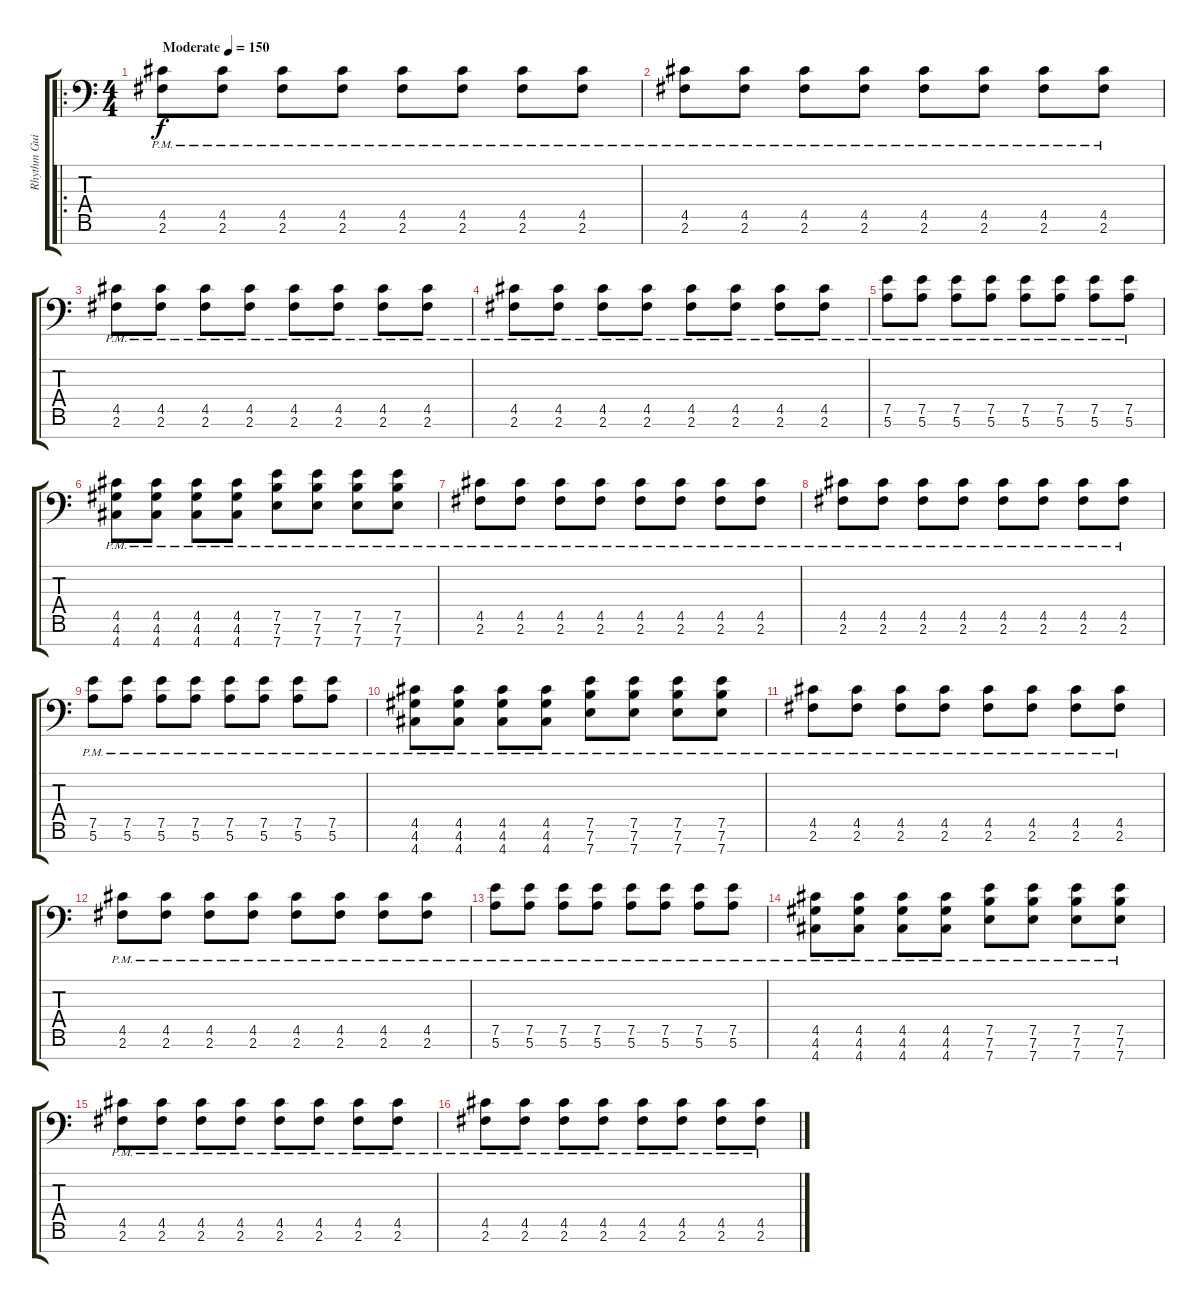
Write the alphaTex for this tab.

\track ("Rhythm Guitar" "Rhythm Gui") {instrument distortionguitar}
\staff {score tabs}
\tuning (E4 B3 G3 D3 A2 E2 A1) {hide}
\ro
\ts (4 4)
\tempo (150 "Moderate")
\clef f4
\ks c
(4.5{pm} 2.6{pm}).8{dy f instrument distortionguitar} (4.5{pm} 2.6{pm}).8 (4.5{pm} 2.6{pm}).8 (4.5{pm} 2.6{pm}).8 (4.5{pm} 2.6{pm}).8 (4.5{pm} 2.6{pm}).8 (4.5{pm} 2.6{pm}).8 (4.5{pm} 2.6{pm}).8 |
(4.5{pm} 2.6{pm}).8 (4.5{pm} 2.6{pm}).8 (4.5{pm} 2.6{pm}).8 (4.5{pm} 2.6{pm}).8 (4.5{pm} 2.6{pm}).8 (4.5{pm} 2.6{pm}).8 (4.5{pm} 2.6{pm}).8 (4.5{pm} 2.6{pm}).8 |
(4.5{pm} 2.6{pm}).8 (4.5{pm} 2.6{pm}).8 (4.5{pm} 2.6{pm}).8 (4.5{pm} 2.6{pm}).8 (4.5{pm} 2.6{pm}).8 (4.5{pm} 2.6{pm}).8 (4.5{pm} 2.6{pm}).8 (4.5{pm} 2.6{pm}).8 |
(4.5{pm} 2.6{pm}).8 (4.5{pm} 2.6{pm}).8 (4.5{pm} 2.6{pm}).8 (4.5{pm} 2.6{pm}).8 (4.5{pm} 2.6{pm}).8 (4.5{pm} 2.6{pm}).8 (4.5{pm} 2.6{pm}).8 (4.5{pm} 2.6{pm}).8 |
(7.5{pm} 5.6{pm}).8 (7.5{pm} 5.6{pm}).8 (7.5{pm} 5.6{pm}).8 (7.5{pm} 5.6{pm}).8 (7.5{pm} 5.6{pm}).8 (7.5{pm} 5.6{pm}).8 (7.5{pm} 5.6{pm}).8 (7.5{pm} 5.6{pm}).8 |
(4.5{pm} 4.6{pm} 4.7{pm}).8 (4.5{pm} 4.6{pm} 4.7{pm}).8 (4.5{pm} 4.6{pm} 4.7{pm}).8 (4.5{pm} 4.6{pm} 4.7{pm}).8 (7.5{pm} 7.6{pm} 7.7{pm}).8 (7.5{pm} 7.6{pm} 7.7{pm}).8 (7.5{pm} 7.6{pm} 7.7{pm}).8 (7.5{pm} 7.6{pm} 7.7{pm}).8 |
(4.5{pm} 2.6{pm}).8 (4.5{pm} 2.6{pm}).8 (4.5{pm} 2.6{pm}).8 (4.5{pm} 2.6{pm}).8 (4.5{pm} 2.6{pm}).8 (4.5{pm} 2.6{pm}).8 (4.5{pm} 2.6{pm}).8 (4.5{pm} 2.6{pm}).8 |
(4.5{pm} 2.6{pm}).8 (4.5{pm} 2.6{pm}).8 (4.5{pm} 2.6{pm}).8 (4.5{pm} 2.6{pm}).8 (4.5{pm} 2.6{pm}).8 (4.5{pm} 2.6{pm}).8 (4.5{pm} 2.6{pm}).8 (4.5{pm} 2.6{pm}).8 |
(7.5{pm} 5.6{pm}).8 (7.5{pm} 5.6{pm}).8 (7.5{pm} 5.6{pm}).8 (7.5{pm} 5.6{pm}).8 (7.5{pm} 5.6{pm}).8 (7.5{pm} 5.6{pm}).8 (7.5{pm} 5.6{pm}).8 (7.5{pm} 5.6{pm}).8 |
(4.5{pm} 4.6{pm} 4.7{pm}).8 (4.5{pm} 4.6{pm} 4.7{pm}).8 (4.5{pm} 4.6{pm} 4.7{pm}).8 (4.5{pm} 4.6{pm} 4.7{pm}).8 (7.5{pm} 7.6{pm} 7.7{pm}).8 (7.5{pm} 7.6{pm} 7.7{pm}).8 (7.5{pm} 7.6{pm} 7.7{pm}).8 (7.5{pm} 7.6{pm} 7.7{pm}).8 |
(4.5{pm} 2.6{pm}).8 (4.5{pm} 2.6{pm}).8 (4.5{pm} 2.6{pm}).8 (4.5{pm} 2.6{pm}).8 (4.5{pm} 2.6{pm}).8 (4.5{pm} 2.6{pm}).8 (4.5{pm} 2.6{pm}).8 (4.5{pm} 2.6{pm}).8 |
(4.5{pm} 2.6{pm}).8 (4.5{pm} 2.6{pm}).8 (4.5{pm} 2.6{pm}).8 (4.5{pm} 2.6{pm}).8 (4.5{pm} 2.6{pm}).8 (4.5{pm} 2.6{pm}).8 (4.5{pm} 2.6{pm}).8 (4.5{pm} 2.6{pm}).8 |
(7.5{pm} 5.6{pm}).8 (7.5{pm} 5.6{pm}).8 (7.5{pm} 5.6{pm}).8 (7.5{pm} 5.6{pm}).8 (7.5{pm} 5.6{pm}).8 (7.5{pm} 5.6{pm}).8 (7.5{pm} 5.6{pm}).8 (7.5{pm} 5.6{pm}).8 |
(4.5{pm} 4.6{pm} 4.7{pm}).8 (4.5{pm} 4.6{pm} 4.7{pm}).8 (4.5{pm} 4.6{pm} 4.7{pm}).8 (4.5{pm} 4.6{pm} 4.7{pm}).8 (7.5{pm} 7.6{pm} 7.7{pm}).8 (7.5{pm} 7.6{pm} 7.7{pm}).8 (7.5{pm} 7.6{pm} 7.7{pm}).8 (7.5{pm} 7.6{pm} 7.7{pm}).8 |
(4.5{pm} 2.6{pm}).8 (4.5{pm} 2.6{pm}).8 (4.5{pm} 2.6{pm}).8 (4.5{pm} 2.6{pm}).8 (4.5{pm} 2.6{pm}).8 (4.5{pm} 2.6{pm}).8 (4.5{pm} 2.6{pm}).8 (4.5{pm} 2.6{pm}).8 |
(4.5{pm} 2.6{pm}).8 (4.5{pm} 2.6{pm}).8 (4.5{pm} 2.6{pm}).8 (4.5{pm} 2.6{pm}).8 (4.5{pm} 2.6{pm}).8 (4.5{pm} 2.6{pm}).8 (4.5{pm} 2.6{pm}).8 (4.5{pm} 2.6{pm}).8
